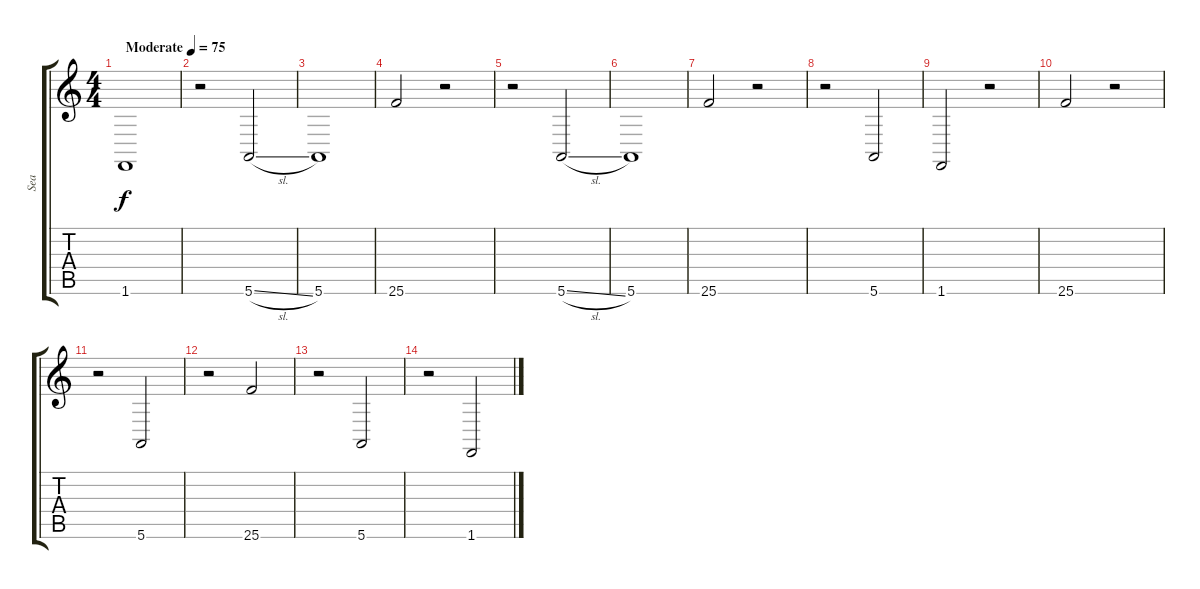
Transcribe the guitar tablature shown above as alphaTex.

\track ("Sea" "Sea") {instrument seashore}
\staff {score tabs}
\tuning (E4 B3 G3 D3 A2 E2) {hide}
\ts (4 4)
\tempo (75 "Moderate")
\clef g2
\ks c
1.6.1{dy f instrument seashore} |
r.2 5.6{sl}.2 |
5.6.1 |
25.6.2 r.2 |
r.2 5.6{sl}.2 |
5.6.1 |
25.6.2 r.2 |
r.2 5.6.2 |
1.6.2 r.2 |
25.6.2 r.2 |
r.2 5.6.2 |
r.2 25.6.2 |
r.2 5.6.2 |
r.2 1.6.2
